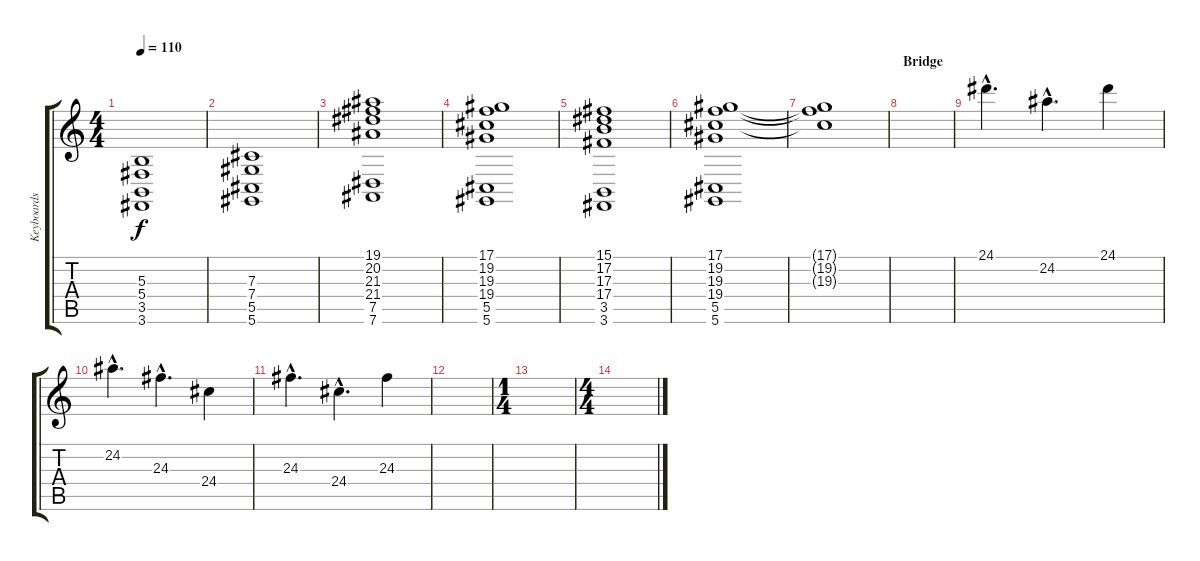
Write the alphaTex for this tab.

\track ("Keyboards 1" "Keyboards ") {instrument synthstrings1}
\staff {score tabs}
\tuning (Eb4 Bb3 Gb3 Db3 Ab2 Eb2) {hide}
\ts (4 4)
\tempo 110
\clef g2
\ks c
(5.3 5.4 3.5 3.6).1{dy f} |
(7.3 7.4 5.5 5.6).1 |
(19.1 20.2 21.3 21.4 7.5 7.6).1{volume 12 instrument synthstrings1} |
(17.1 19.2 19.3 19.4 5.5 5.6).1 |
(15.1 17.2 17.3 17.4 3.5 3.6).1 |
(17.1 19.2 19.3 19.4 5.5 5.6).1 |
(17.1{t} 19.2{t} 19.3{t}).1 |
\section ("" "Bridge")
|
24.1{hac}.4{d volume 16 instrument electricgrandpiano} 24.2{hac}.4{d} 24.1.4 |
24.2{hac}.4{d} 24.3{hac}.4{d} 24.4.4 |
24.3{hac}.4{d} 24.4{hac}.4{d} 24.3.4 |
|
\ts (1 4)
|
\ts (4 4)
